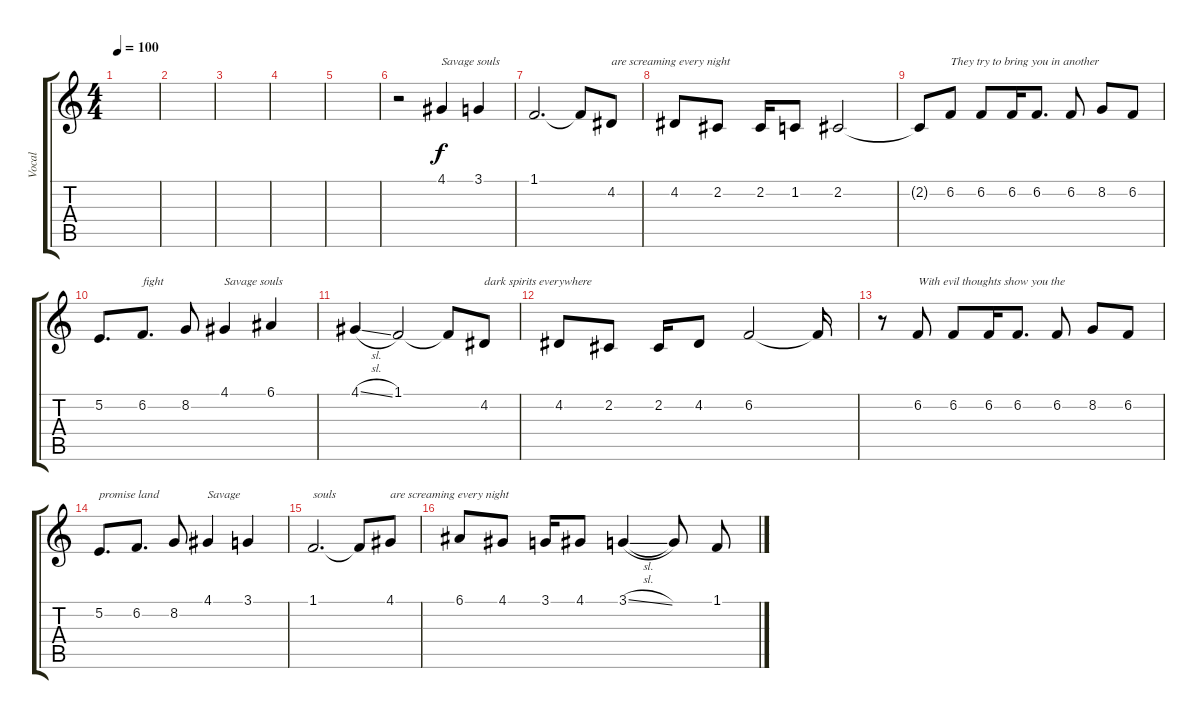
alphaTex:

\track ("Vocal" "Vocal") {instrument tenorsax}
\staff {score tabs}
\tuning (E4 B3 G3 D3 A2 E2) {hide}
\ts (4 4)
\tempo 100
\clef g2
\ks c
|
|
|
|
|
r.2 4.1.4{txt "Savage souls"} 3.1.4 |
1.1.2{d} 1.1{t}.8 4.2.8{txt "are screaming every night"} |
4.2.8 2.2.8 2.2.16 1.2.8 2.2.2 |
2.2{t}.8 6.2.8{txt "They try to bring you in another"} 6.2.8 6.2.16 6.2.8{d} 6.2.8 8.2.8 6.2.8 |
5.2.8{d} 6.2.8{d txt "fight"} 8.2.8 4.1.4{txt "Savage souls"} 6.1.4 |
4.1{sl}.4 1.1.2 1.1{t}.8 4.2.8{txt "dark spirits everywhere"} |
4.2.8 2.2.8 2.2.16 4.2.8 6.2.2 6.2{t}.16 |
r.8 6.2.8{txt "With evil thoughts show you the"} 6.2.8 6.2.16 6.2.8{d} 6.2.8 8.2.8 6.2.8 |
5.2.8{d txt "promise land"} 6.2.8{d} 8.2.8 4.1.4{txt "Savage"} 3.1.4 |
1.1.2{d txt "souls"} 1.1{t}.8 4.1.8{txt "are screaming every night"} |
6.1.8 4.1.8 3.1.16 4.1.8 3.1{sl}.4 3.1{t}.8 1.1.8
